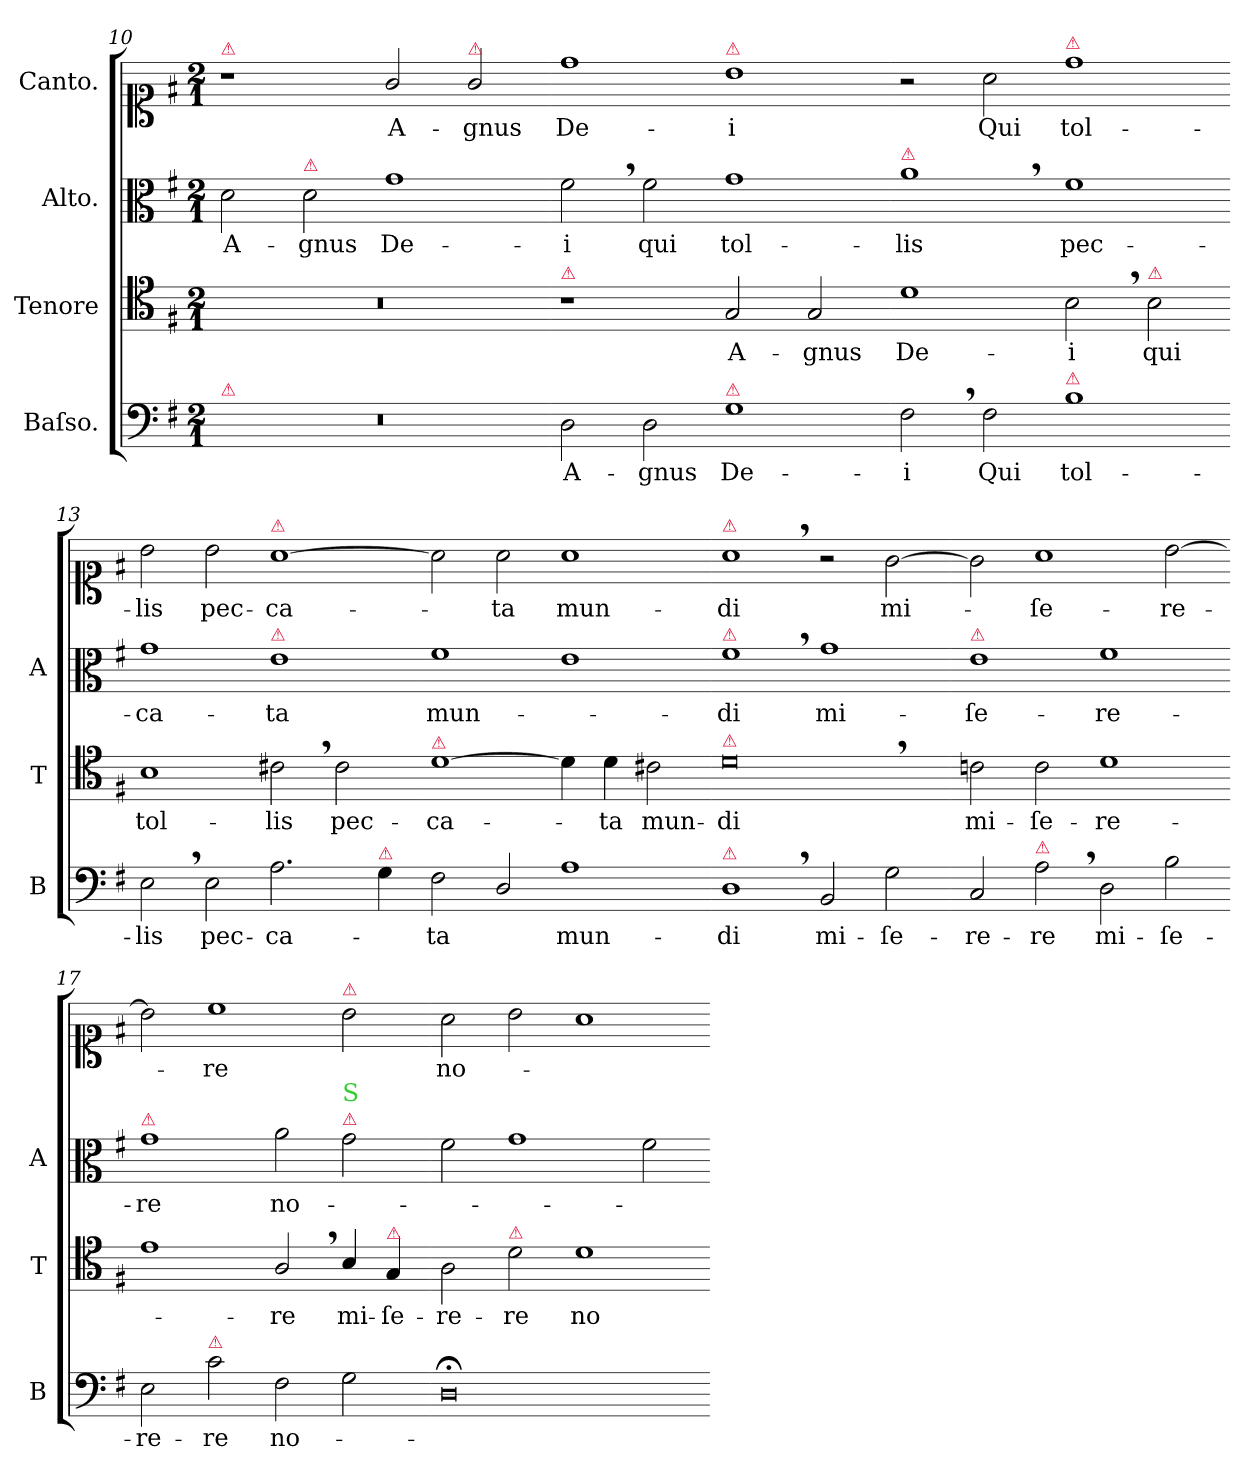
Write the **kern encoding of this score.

**kern	**text	**kern	**text	**kern	**text	**kern	**text
*part4	*part4	*part3	*part3	*part2	*part2	*part1	*part1
*staff4	*staff4	*staff3	*staff3	*staff2	*staff2	*staff1	*staff1
*I"Baſso.	*	*I"Tenore	*	*I"Alto.	*	*I"Canto.	*
*I'B	*	*I'T	*	*I'A	*	*	*
*clefF4	*	*clefC4	*	*clefC3	*	*clefC1	*
*k[f#]	*	*k[f#]	*	*k[f#]	*	*k[f#]	*
*M2/1	*	*M2/1	*	*M2/1	*	*M2/1	*
=10	=10	=10	=10	=10	=10	=10	=10
!	!	!	!	!	!	!LO:TX:a:color=crimson:t=⚠	!
!LO:TX:a:color=crimson:t=⚠	!	!	!	!	!	!	!
0r	.	0r	.	2d\	A-	1r	.
!	!	!	!	!LO:TX:a:color=crimson:t=⚠	!	!	!
.	.	.	.	2d\	-gnus	.	.
.	.	.	.	1g	De-	2g/	A-
!	!	!	!	!	!	!LO:TX:a:color=crimson:t=⚠	!
.	.	.	.	.	.	2g/	-gnus
=11-	=11-	=11-	=11-	=11-	=11-	=11-	=11-
!	!	!LO:TX:a:color=crimson:t=⚠	!	!	!	!	!
2D\	A-	1r	.	2f#,\	-i	1dd	De-
2D\	-gnus	.	.	2f#\	qui	.	.
!	!	!	!	!	!	!LO:TX:a:color=crimson:t=⚠	!
!LO:TX:a:color=crimson:t=⚠	!	!	!	!	!	!	!
1G	De-	2G/	A-	1g	tol-	1b	-i
.	.	2G/	-gnus	.	.	.	.
=12-	=12-	=12-	=12-	=12-	=12-	=12-	=12-
!	!	!	!	!LO:TX:a:color=crimson:t=⚠	!	!	!
2F#,<\	-i	1d	De-	1a,	-lis	2r	.
2F#\	Qui	.	.	.	.	2a\	Qui
!	!	!	!	!	!	!LO:TX:a:color=crimson:t=⚠	!
!LO:TX:a:color=crimson:t=⚠	!	!	!	!	!	!	!
1B	tol-	2B,\	-i	1f#	pec-	1dd	tol-
!	!	!LO:TX:a:color=crimson:t=⚠	!	!	!	!	!
.	.	2B\	qui	.	.	.	.
=13-	=13-	=13-	=13-	=13-	=13-	=13-	=13-
2E,<\	-lis	1B	tol-	1g	-ca-	2b\	-lis
2E\	pec-	.	.	.	.	2b\	pec-
!	!	!	!	!	!	!LO:TX:a:color=crimson:t=⚠	!
!	!	!	!	!LO:TX:a:color=crimson:t=⚠	!	!	!
2.A\	-ca-	2c#X,\	-lis	1e	-ta	[1a	-ca-
.	.	2c#\	pec-	.	.	.	.
!LO:TX:a:color=crimson:t=⚠	!	!	!	!	!	!	!
4G\	.	.	.	.	.	.	.
=14-	=14-	=14-	=14-	=14-	=14-	=14-	=14-
!	!	!LO:TX:a:color=crimson:t=⚠	!	!	!	!	!
2F#\	-ta	[1d	-ca-	1f#	mun-	2a]	.
2D/	.	.	.	.	.	2a\	-ta
1A	mun-	4d]	.	1e	.	1a	mun-
.	.	4d\	-ta	.	.	.	.
.	.	2c#X\	mun-	.	.	.	.
=15-	=15-	=15-	=15-	=15-	=15-	=15-	=15-
!	!	!	!	!	!	!LO:TX:a:color=crimson:t=⚠	!
!	!	!	!	!LO:TX:a:color=crimson:t=⚠	!	!	!
!	!	!LO:TX:a:color=crimson:t=⚠	!	!	!	!	!
!LO:TX:a:color=crimson:t=⚠	!	!	!	!	!	!	!
1D,<	-di	0d,	-di	1f#,	-di	1a,	-di
2BB/	mi-	.	.	1g	mi-	2r	.
2G\	-ſe-	.	.	.	.	[2g\	mi-
=16-	=16-	=16-	=16-	=16-	=16-	=16-	=16-
!	!	!	!	!LO:TX:a:color=crimson:t=⚠	!	!	!
2C/	-re-	2cn\	mi-	1e	-ſe-	2g\]	.
!LO:TX:a:color=crimson:t=⚠	!	!	!	!	!	!	!
2A,\	-re	2c\	-ſe-	.	.	1a	-ſe-
!	!LO:LY:i	!	!	!	!	!	!
2D\	mi-	1d	-re-	1f#	-re-	.	.
!	!LO:LY:i	!	!	!	!	!	!
2B\	-ſe-	.	.	.	.	[2b\	-re-
=17-	=17-	=17-	=17-	=17-	=17-	=17-	=17-
!	!	!	!	!LO:TX:a:color=crimson:t=⚠	!	!	!
!	!LO:LY:i	!	!	!	!	!	!
2E\	-re-	1e	.	1g	-re	2b\]	.
!LO:TX:a:color=crimson:t=⚠	!	!	!	!	!	!	!
!	!LO:LY:i	!	!	!	!	!	!
2c\	-re	.	.	.	.	1cc	-re
2F#\	no-	2A,/	-re	2a\	no-	.	.
!	!	!	!	!	!	!LO:TX:a:color=crimson:t=⚠	!
!	!	!	!	!LO:TX:a:color=crimson:t=⚠	!	!	!
!	!	!	!	!LO:TX:a:color=limegreen:t=S	!	!	!
2G\	.	4B/	mi-	2g\	.	2b\	.
!	!	!LO:TX:a:color=crimson:t=⚠	!	!	!	!	!
.	.	4G/	-ſe-	.	.	.	.
=18-	=18-	=18-	=18-	=18-	=18-	=18-	=18-
0D;<	.	2A\	-re-	2f#\	.	2a\	no-
!	!	!LO:TX:a:color=crimson:t=⚠	!	!	!	!	!
.	.	2d\	-re	1g	.	2b\	.
.	.	1d	no-	.	.	1a	.
.	.	.	.	2f#\	.	.	.
=-	=-	=-	=-	=-	=-	=-	=-
*-	*-	*-	*-	*-	*-	*-	*-
